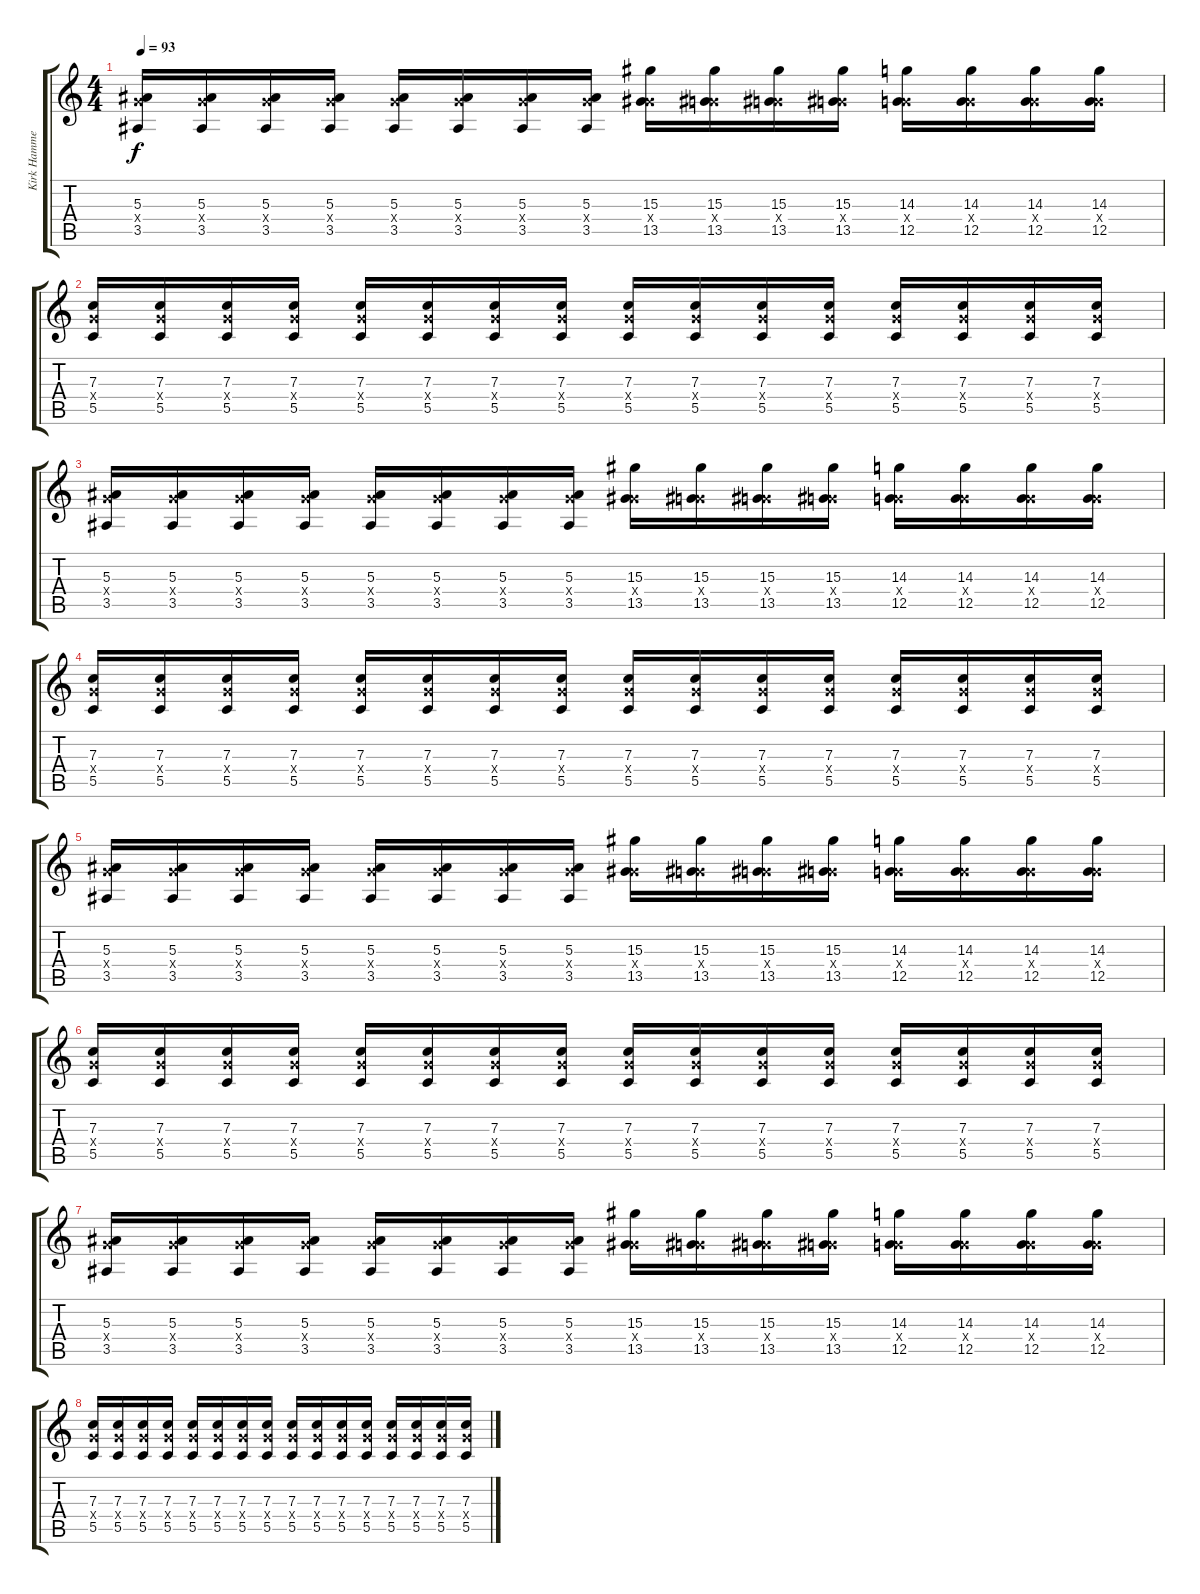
\track ("Kirk Hammett" "Kirk Hamme") {instrument distortionguitar}
\staff {score tabs}
\tuning (D4 A3 F3 C3 G2 C2) {hide}
\ts (4 4)
\tempo 93
\clef g2
\ks c
(5.3 7.4{x} 3.5).16{dy f} (5.3 7.4{x} 3.5).16 (5.3 7.4{x} 3.5).16 (5.3 7.4{x} 3.5).16 (5.3 7.4{x} 3.5).16 (5.3 7.4{x} 3.5).16 (5.3 7.4{x} 3.5).16 (5.3 7.4{x} 3.5).16 (15.3 7.4{x} 13.5).16 (15.3 7.4{x} 13.5).16 (15.3 7.4{x} 13.5).16 (15.3 7.4{x} 13.5).16 (14.3 7.4{x} 12.5).16 (14.3 7.4{x} 12.5).16 (14.3 7.4{x} 12.5).16 (14.3 7.4{x} 12.5).16 |
(7.3 7.4{x} 5.5).16 (7.3 7.4{x} 5.5).16 (7.3 7.4{x} 5.5).16 (7.3 7.4{x} 5.5).16 (7.3 7.4{x} 5.5).16 (7.3 7.4{x} 5.5).16 (7.3 7.4{x} 5.5).16 (7.3 7.4{x} 5.5).16 (7.3 7.4{x} 5.5).16 (7.3 7.4{x} 5.5).16 (7.3 7.4{x} 5.5).16 (7.3 7.4{x} 5.5).16 (7.3 7.4{x} 5.5).16 (7.3 7.4{x} 5.5).16 (7.3 7.4{x} 5.5).16 (7.3 7.4{x} 5.5).16 |
(5.3 7.4{x} 3.5).16 (5.3 7.4{x} 3.5).16 (5.3 7.4{x} 3.5).16 (5.3 7.4{x} 3.5).16 (5.3 7.4{x} 3.5).16 (5.3 7.4{x} 3.5).16 (5.3 7.4{x} 3.5).16 (5.3 7.4{x} 3.5).16 (15.3 7.4{x} 13.5).16 (15.3 7.4{x} 13.5).16 (15.3 7.4{x} 13.5).16 (15.3 7.4{x} 13.5).16 (14.3 7.4{x} 12.5).16 (14.3 7.4{x} 12.5).16 (14.3 7.4{x} 12.5).16 (14.3 7.4{x} 12.5).16 |
(7.3 7.4{x} 5.5).16 (7.3 7.4{x} 5.5).16 (7.3 7.4{x} 5.5).16 (7.3 7.4{x} 5.5).16 (7.3 7.4{x} 5.5).16 (7.3 7.4{x} 5.5).16 (7.3 7.4{x} 5.5).16 (7.3 7.4{x} 5.5).16 (7.3 7.4{x} 5.5).16 (7.3 7.4{x} 5.5).16 (7.3 7.4{x} 5.5).16 (7.3 7.4{x} 5.5).16 (7.3 7.4{x} 5.5).16 (7.3 7.4{x} 5.5).16 (7.3 7.4{x} 5.5).16 (7.3 7.4{x} 5.5).16 |
(5.3 7.4{x} 3.5).16 (5.3 7.4{x} 3.5).16 (5.3 7.4{x} 3.5).16 (5.3 7.4{x} 3.5).16 (5.3 7.4{x} 3.5).16 (5.3 7.4{x} 3.5).16 (5.3 7.4{x} 3.5).16 (5.3 7.4{x} 3.5).16 (15.3 7.4{x} 13.5).16 (15.3 7.4{x} 13.5).16 (15.3 7.4{x} 13.5).16 (15.3 7.4{x} 13.5).16 (14.3 7.4{x} 12.5).16 (14.3 7.4{x} 12.5).16 (14.3 7.4{x} 12.5).16 (14.3 7.4{x} 12.5).16 |
(7.3 7.4{x} 5.5).16 (7.3 7.4{x} 5.5).16 (7.3 7.4{x} 5.5).16 (7.3 7.4{x} 5.5).16 (7.3 7.4{x} 5.5).16 (7.3 7.4{x} 5.5).16 (7.3 7.4{x} 5.5).16 (7.3 7.4{x} 5.5).16 (7.3 7.4{x} 5.5).16 (7.3 7.4{x} 5.5).16 (7.3 7.4{x} 5.5).16 (7.3 7.4{x} 5.5).16 (7.3 7.4{x} 5.5).16 (7.3 7.4{x} 5.5).16 (7.3 7.4{x} 5.5).16 (7.3 7.4{x} 5.5).16 |
(5.3 7.4{x} 3.5).16 (5.3 7.4{x} 3.5).16 (5.3 7.4{x} 3.5).16 (5.3 7.4{x} 3.5).16 (5.3 7.4{x} 3.5).16 (5.3 7.4{x} 3.5).16 (5.3 7.4{x} 3.5).16 (5.3 7.4{x} 3.5).16 (15.3 7.4{x} 13.5).16 (15.3 7.4{x} 13.5).16 (15.3 7.4{x} 13.5).16 (15.3 7.4{x} 13.5).16 (14.3 7.4{x} 12.5).16 (14.3 7.4{x} 12.5).16 (14.3 7.4{x} 12.5).16 (14.3 7.4{x} 12.5).16 |
(7.3 7.4{x} 5.5).16 (7.3 7.4{x} 5.5).16 (7.3 7.4{x} 5.5).16 (7.3 7.4{x} 5.5).16 (7.3 7.4{x} 5.5).16 (7.3 7.4{x} 5.5).16 (7.3 7.4{x} 5.5).16 (7.3 7.4{x} 5.5).16 (7.3 7.4{x} 5.5).16 (7.3 7.4{x} 5.5).16 (7.3 7.4{x} 5.5).16 (7.3 7.4{x} 5.5).16 (7.3 7.4{x} 5.5).16 (7.3 7.4{x} 5.5).16 (7.3 7.4{x} 5.5).16 (7.3 7.4{x} 5.5).16
